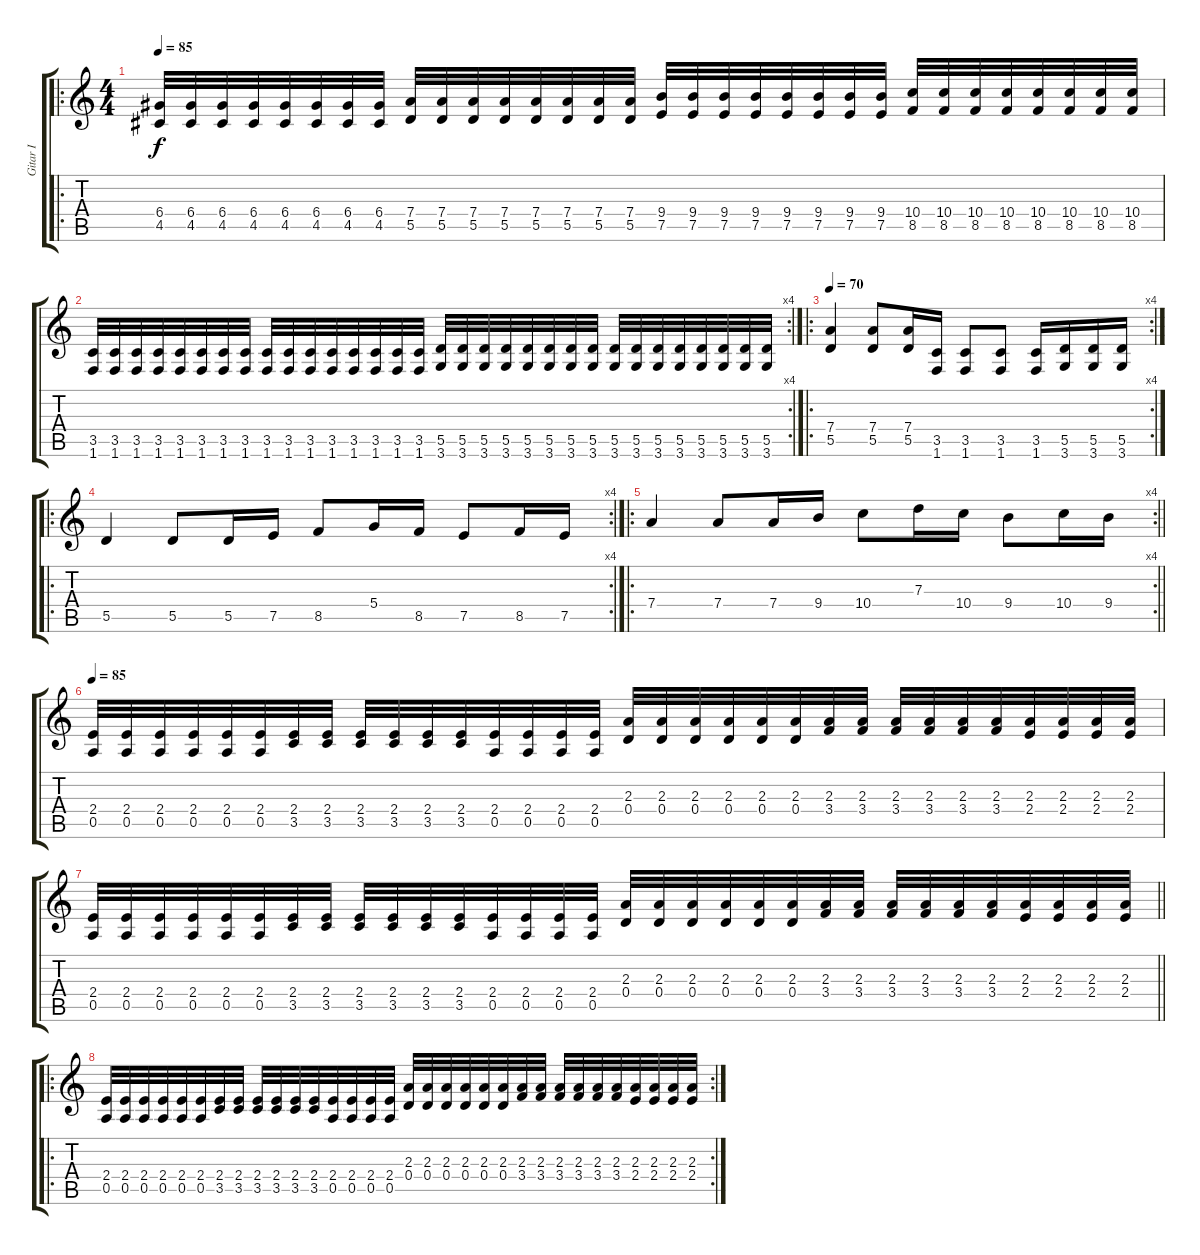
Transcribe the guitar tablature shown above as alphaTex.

\track ("Gitar I" "Gitar I") {instrument distortionguitar}
\staff {score tabs}
\tuning (E4 B3 G3 D3 A2 E2) {hide}
\ro
\ts (4 4)
\tempo 85
\clef g2
\ks c
(6.4 4.5).32{dy f} (6.4 4.5).32 (6.4 4.5).32 (6.4 4.5).32 (6.4 4.5).32 (6.4 4.5).32 (6.4 4.5).32 (6.4 4.5).32 (7.4 5.5).32 (7.4 5.5).32 (7.4 5.5).32 (7.4 5.5).32 (7.4 5.5).32 (7.4 5.5).32 (7.4 5.5).32 (7.4 5.5).32 (9.4 7.5).32 (9.4 7.5).32 (9.4 7.5).32 (9.4 7.5).32 (9.4 7.5).32 (9.4 7.5).32 (9.4 7.5).32 (9.4 7.5).32 (10.4 8.5).32 (10.4 8.5).32 (10.4 8.5).32 (10.4 8.5).32 (10.4 8.5).32 (10.4 8.5).32 (10.4 8.5).32 (10.4 8.5).32 |
\rc 4
(3.5 1.6).32 (3.5 1.6).32 (3.5 1.6).32 (3.5 1.6).32 (3.5 1.6).32 (3.5 1.6).32 (3.5 1.6).32 (3.5 1.6).32 (3.5 1.6).32 (3.5 1.6).32 (3.5 1.6).32 (3.5 1.6).32 (3.5 1.6).32 (3.5 1.6).32 (3.5 1.6).32 (3.5 1.6).32 (5.5 3.6).32 (5.5 3.6).32 (5.5 3.6).32 (5.5 3.6).32 (5.5 3.6).32 (5.5 3.6).32 (5.5 3.6).32 (5.5 3.6).32 (5.5 3.6).32 (5.5 3.6).32 (5.5 3.6).32 (5.5 3.6).32 (5.5 3.6).32 (5.5 3.6).32 (5.5 3.6).32 (5.5 3.6).32 |
\ro
\rc 4
\tempo 70
(7.4 5.5).4 (7.4 5.5).8 (7.4 5.5).16 (3.5 1.6).16 (3.5 1.6).8 (3.5 1.6).8 (3.5 1.6).16 (5.5 3.6).16 (5.5 3.6).16 (5.5 3.6).16 |
\ro
\rc 4
5.5.4 5.5.8 5.5.16 7.5.16 8.5.8 5.4.16 8.5.16 7.5.8 8.5.16 7.5.16 |
\ro
\rc 4
\barLineRight lightlight
7.4.4 7.4.8 7.4.16 9.4.16 10.4.8 7.3.16 10.4.16 9.4.8 10.4.16 9.4.16 |
\tempo 85
(2.4 0.5).32 (2.4 0.5).32 (2.4 0.5).32 (2.4 0.5).32 (2.4 0.5).32 (2.4 0.5).32 (2.4 3.5).32 (2.4 3.5).32 (2.4 3.5).32 (2.4 3.5).32 (2.4 3.5).32 (2.4 3.5).32 (2.4 0.5).32 (2.4 0.5).32 (2.4 0.5).32 (2.4 0.5).32 (2.3 0.4).32 (2.3 0.4).32 (2.3 0.4).32 (2.3 0.4).32 (2.3 0.4).32 (2.3 0.4).32 (2.3 3.4).32 (2.3 3.4).32 (2.3 3.4).32 (2.3 3.4).32 (2.3 3.4).32 (2.3 3.4).32 (2.3 2.4).32 (2.3 2.4).32 (2.3 2.4).32 (2.3 2.4).32 |
\barLineRight lightlight
(2.4 0.5).32 (2.4 0.5).32 (2.4 0.5).32 (2.4 0.5).32 (2.4 0.5).32 (2.4 0.5).32 (2.4 3.5).32 (2.4 3.5).32 (2.4 3.5).32 (2.4 3.5).32 (2.4 3.5).32 (2.4 3.5).32 (2.4 0.5).32 (2.4 0.5).32 (2.4 0.5).32 (2.4 0.5).32 (2.3 0.4).32 (2.3 0.4).32 (2.3 0.4).32 (2.3 0.4).32 (2.3 0.4).32 (2.3 0.4).32 (2.3 3.4).32 (2.3 3.4).32 (2.3 3.4).32 (2.3 3.4).32 (2.3 3.4).32 (2.3 3.4).32 (2.3 2.4).32 (2.3 2.4).32 (2.3 2.4).32 (2.3 2.4).32 |
\ro
\rc 2
(2.4 0.5).32 (2.4 0.5).32 (2.4 0.5).32 (2.4 0.5).32 (2.4 0.5).32 (2.4 0.5).32 (2.4 3.5).32 (2.4 3.5).32 (2.4 3.5).32 (2.4 3.5).32 (2.4 3.5).32 (2.4 3.5).32 (2.4 0.5).32 (2.4 0.5).32 (2.4 0.5).32 (2.4 0.5).32 (2.3 0.4).32 (2.3 0.4).32 (2.3 0.4).32 (2.3 0.4).32 (2.3 0.4).32 (2.3 0.4).32 (2.3 3.4).32 (2.3 3.4).32 (2.3 3.4).32 (2.3 3.4).32 (2.3 3.4).32 (2.3 3.4).32 (2.3 2.4).32 (2.3 2.4).32 (2.3 2.4).32 (2.3 2.4).32
